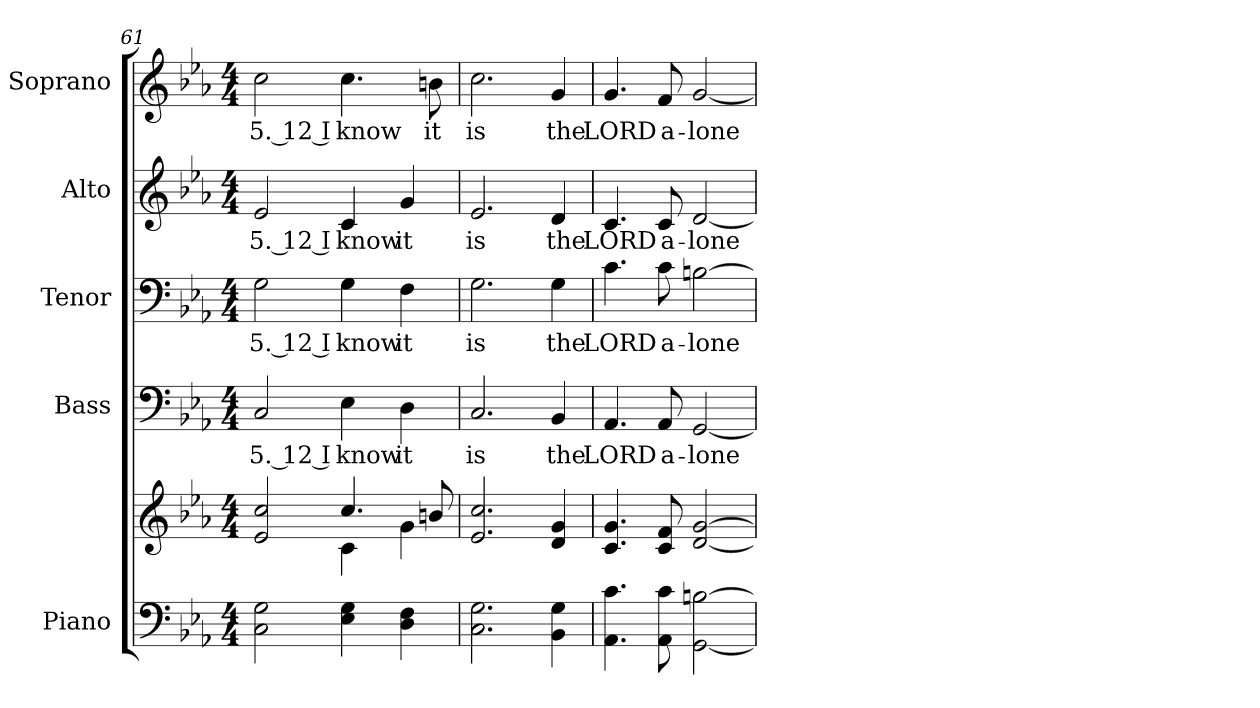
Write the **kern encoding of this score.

**kern	**kern	**kern	**text	**kern	**text	**kern	**text	**kern	**text
*part5	*part5	*part4	*part4	*part3	*part3	*part2	*part2	*part1	*part1
*staff6	*staff5	*staff4	*staff4	*staff3	*staff3	*staff2	*staff2	*staff1	*staff1
*I"Piano	*	*I"Bass	*	*I"Tenor	*	*I"Alto	*	*I"Soprano	*
*I'Pno.	*	*I'B.	*	*I'T.	*	*I'A.	*	*I'S.	*
!!LO:PB:g=z
*clefF4	*clefG2	*clefF4	*	*clefF4	*	*clefG2	*	*clefG2	*
*k[b-e-a-]	*k[b-e-a-]	*k[b-e-a-]	*	*k[b-e-a-]	*	*k[b-e-a-]	*	*k[b-e-a-]	*
*E-:	*E-:	*E-:	*	*E-:	*	*E-:	*	*E-:	*
*M4/4	*M4/4	*M4/4	*	*M4/4	*	*M4/4	*	*M4/4	*
=61	=61	=61	=61	=61	=61	=61	=61	=61	=61
*	*^	*	*	*	*	*	*	*	*
!	!	!	!	!LO:LY:b:color=#000000	!	!	!	!	!	!
!	!	!	!	!	!	!LO:LY:b:color=#000000	!	!	!	!
!	!	!	!	!	!	!	!	!LO:LY:b:color=#000000	!	!
!	!	!	!	!	!	!	!	!	!	!LO:LY:b:color=#000000
2Ci\ 2Gi	2e-i/ 2cci	2ryy	2Ci/	5. 12 I	2Gi\	5. 12 I	2e-i/	5. 12 I	2cci\	5. 12 I
!	!	!	!	!LO:LY:b:color=#000000	!	!	!	!	!	!
!	!	!	!	!	!	!LO:LY:b:color=#000000	!	!	!	!
!	!	!	!	!	!	!	!	!LO:LY:b:color=#000000	!	!
!	!	!	!	!	!	!	!	!	!	!LO:LY:b:color=#000000
4E-i\ 4Gi	4.cci/	4ci\	4E-i\	know	4Gi\	know	4ci/	know	4.cci\	know
!	!	!	!	!LO:LY:b:color=#000000	!	!	!	!	!	!
!	!	!	!	!	!	!LO:LY:b:color=#000000	!	!	!	!
!	!	!	!	!	!	!	!	!LO:LY:b:color=#000000	!	!
4Di\ 4Fi	.	4gi\	4Di\	it	4Fi\	it	4gi/	it	.	.
!	!	!	!	!	!	!	!	!	!	!LO:LY:b:color=#000000
.	8bni/	.	.	.	.	.	.	.	8bni\	it
*	*v	*v	*	*	*	*	*	*	*	*
=62	=62	=62	=62	=62	=62	=62	=62	=62	=62
!	!	!	!LO:LY:b:color=#000000	!	!	!	!	!	!
!	!	!	!	!	!LO:LY:b:color=#000000	!	!	!	!
!	!	!	!	!	!	!	!LO:LY:b:color=#000000	!	!
!	!	!	!	!	!	!	!	!	!LO:LY:b:color=#000000
2.Ci\ 2.Gi	2.e-i/ 2.cci	2.Ci/	is	2.Gi\	is	2.e-i/	is	2.cci\	is
!	!	!	!LO:LY:b:color=#000000	!	!	!	!	!	!
!	!	!	!	!	!LO:LY:b:color=#000000	!	!	!	!
!	!	!	!	!	!	!	!LO:LY:b:color=#000000	!	!
!	!	!	!	!	!	!	!	!	!LO:LY:b:color=#000000
4BB-i\ 4Gi	4di/ 4gi	4BB-i/	the	4Gi\	the	4di/	the	4gi/	the
=63	=63	=63	=63	=63	=63	=63	=63	=63	=63
!	!	!	!LO:LY:b:color=#000000	!	!	!	!	!	!
!	!	!	!	!	!LO:LY:b:color=#000000	!	!	!	!
!	!	!	!	!	!	!	!LO:LY:b:color=#000000	!	!
!	!	!	!	!	!	!	!	!	!LO:LY:b:color=#000000
4.AA-i\ 4.ci	4.ci/ 4.gi	4.AA-i/	LORD	4.ci\	LORD	4.ci/	LORD	4.gi/	LORD
!	!	!	!LO:LY:b:color=#000000	!	!	!	!	!	!
!	!	!	!	!	!LO:LY:b:color=#000000	!	!	!	!
!	!	!	!	!	!	!	!LO:LY:b:color=#000000	!	!
!	!	!	!	!	!	!	!	!	!LO:LY:b:color=#000000
8AA-i\ 8ci	8ci/ 8fi	8AA-i/	a-	8ci\	a-	8ci/	a-	8fi/	a-
!	!	!	!LO:LY:b:color=#000000	!	!	!	!	!	!
!	!	!	!	!	!LO:LY:b:color=#000000	!	!	!	!
!	!	!	!	!	!	!	!LO:LY:b:color=#000000	!	!
!	!	!	!	!	!	!	!	!	!LO:LY:b:color=#000000
[<2GGi\ [>2Bni	[<2di/ [>2gi	[<2GGi/	-lone	[>2Bni\	-lone	[<2di/	-lone	[<2gi/	-lone
=	=	=	=	=	=	=	=	=	=
*-	*-	*-	*-	*-	*-	*-	*-	*-	*-
